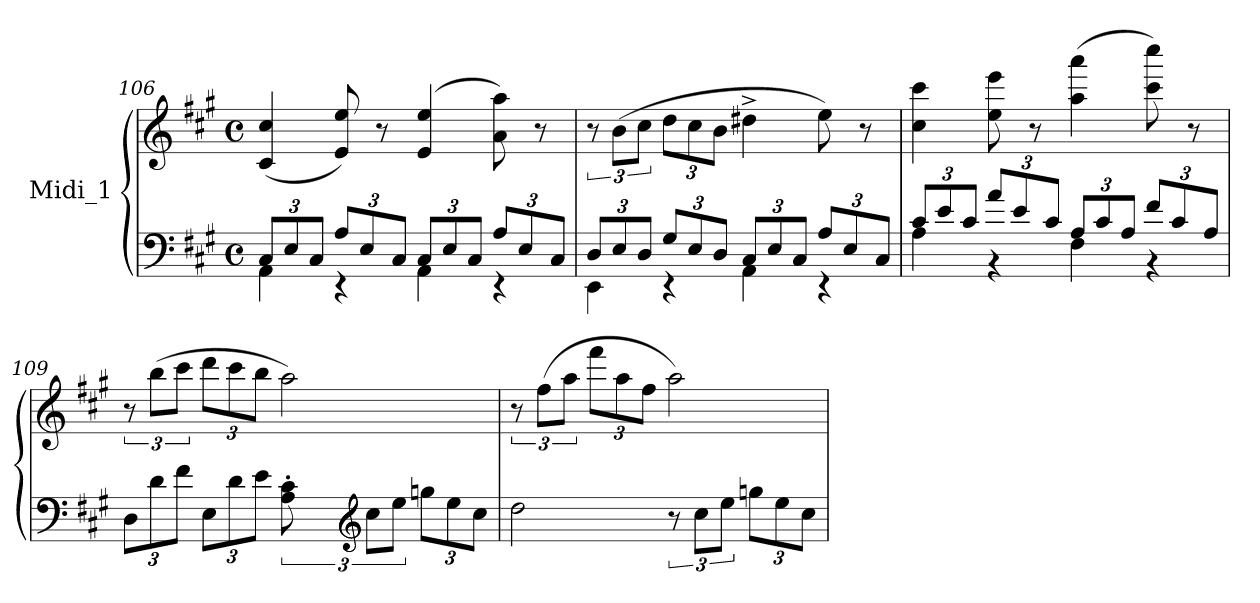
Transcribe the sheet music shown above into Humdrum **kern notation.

**kern	**kern
*part1	*part1
*staff2	*staff1
*I"Midi_1	*
!!LO:LB:g=z
*clefF4	*clefG2
*k[f#c#g#]	*k[f#c#g#]
*A:	*A:
*M4/4	*M4/4
*met(c)	*met(c)
*MM85	*MM85
*Xbrackettup	*
=106	=106
*^	*
12C#/L	4AA\	(4c#/ 4cc#/
12E/	.	.
12C#/J	.	.
12A/L	4r	8e/ 8ee/)
12E/	.	.
.	.	8r
12C#/J	.	.
12C#/L	4AA\	(4e/ 4ee/
12E/	.	.
12C#/J	.	.
12A/L	4r	8a\ 8aa\)
12E/	.	.
.	.	8r
12C#/J	.	.
=107	=107	=107
12D/L	4EE\	12r
12E/	.	(>12b\L
12D/J	.	12cc#\J
*	*	*Xbrackettup
12G#/L	4r	12dd\L
12E/	.	12cc#\
12D/J	.	12b\J
12C#/L	4AA\	4dd#X^\
12E/	.	.
12C#/J	.	.
12A/L	4r	8ee\)
12E/	.	.
.	.	8r
12C#/J	.	.
=108	=108	=108
12c#/L	4A\	4cc#\ 4ccc#\
12e/	.	.
12c#/J	.	.
12a/L	4r	8ee\ 8eee\
12e/	.	.
.	.	8r
12c#/J	.	.
12A/L	4F#\	(>4aa\ 4aaa\
12c#/	.	.
12A/J	.	.
12f#/L	4r	8ccc#\ 8cccc#\)
12c#/	.	.
.	.	8r
12A/J	.	.
!!LO:LB:g=z
=109	=109	=109
*	*	*brackettup
12D\L	2ryy	12r
12d\	.	(>12bb\L
12f#\J	.	12ccc#\J
*	*	*Xbrackettup
12E\L	.	12ddd\L
12d\	.	12ccc#\
12e\J	.	12bb\J
*brackettup	*	*
12A\' 12c#\'	12ryy	2aa\)
*clefG2	*	*
12cc#\L	6ryy	.
12ee\J	.	.
*Xbrackettup	*	*
12ggn\L	6ryy	.
12ee\	.	.
*	*brackettup	*
12cc#\J	12ryy	.
!!LO:LB:g=z
=110	=110	=110
*	*	*brackettup
*	*	*MM85
2dd\	2ryy	12r
.	.	(>12ff#\L
.	.	12aa\J
*	*	*Xbrackettup
.	.	12fff#\L
.	.	12aa\
.	.	12ff#\J
12r	2ryy	2aa\)
12cc#\L	.	.
12ee\J	.	.
*Xbrackettup	*	*
12ggn\L	.	.
12ee\	.	.
12cc#\J	.	.
*v	*v	*
=	=
*-	*-
